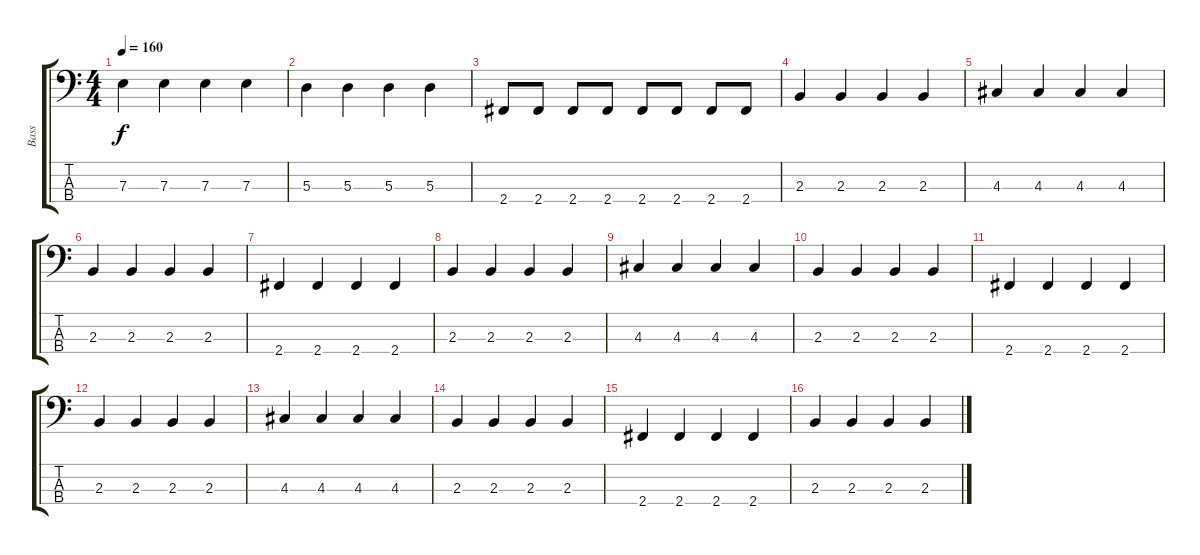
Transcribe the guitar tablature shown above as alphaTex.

\track ("Bass" "Bass") {instrument electricbassfinger}
\staff {score tabs}
\tuning (G2 D2 A1 E1) {hide}
\ts (4 4)
\tempo 160
\clef f4
\ks c
7.3.4{dy f} 7.3.4 7.3.4 7.3.4 |
5.3.4 5.3.4 5.3.4 5.3.4 |
2.4.8 2.4.8 2.4.8 2.4.8 2.4.8 2.4.8 2.4.8 2.4.8 |
2.3.4 2.3.4 2.3.4 2.3.4 |
4.3.4 4.3.4 4.3.4 4.3.4 |
2.3.4 2.3.4 2.3.4 2.3.4 |
2.4.4 2.4.4 2.4.4 2.4.4 |
2.3.4 2.3.4 2.3.4 2.3.4 |
4.3.4 4.3.4 4.3.4 4.3.4 |
2.3.4 2.3.4 2.3.4 2.3.4 |
2.4.4 2.4.4 2.4.4 2.4.4 |
2.3.4 2.3.4 2.3.4 2.3.4 |
4.3.4 4.3.4 4.3.4 4.3.4 |
2.3.4 2.3.4 2.3.4 2.3.4 |
2.4.4 2.4.4 2.4.4 2.4.4 |
2.3.4 2.3.4 2.3.4 2.3.4
